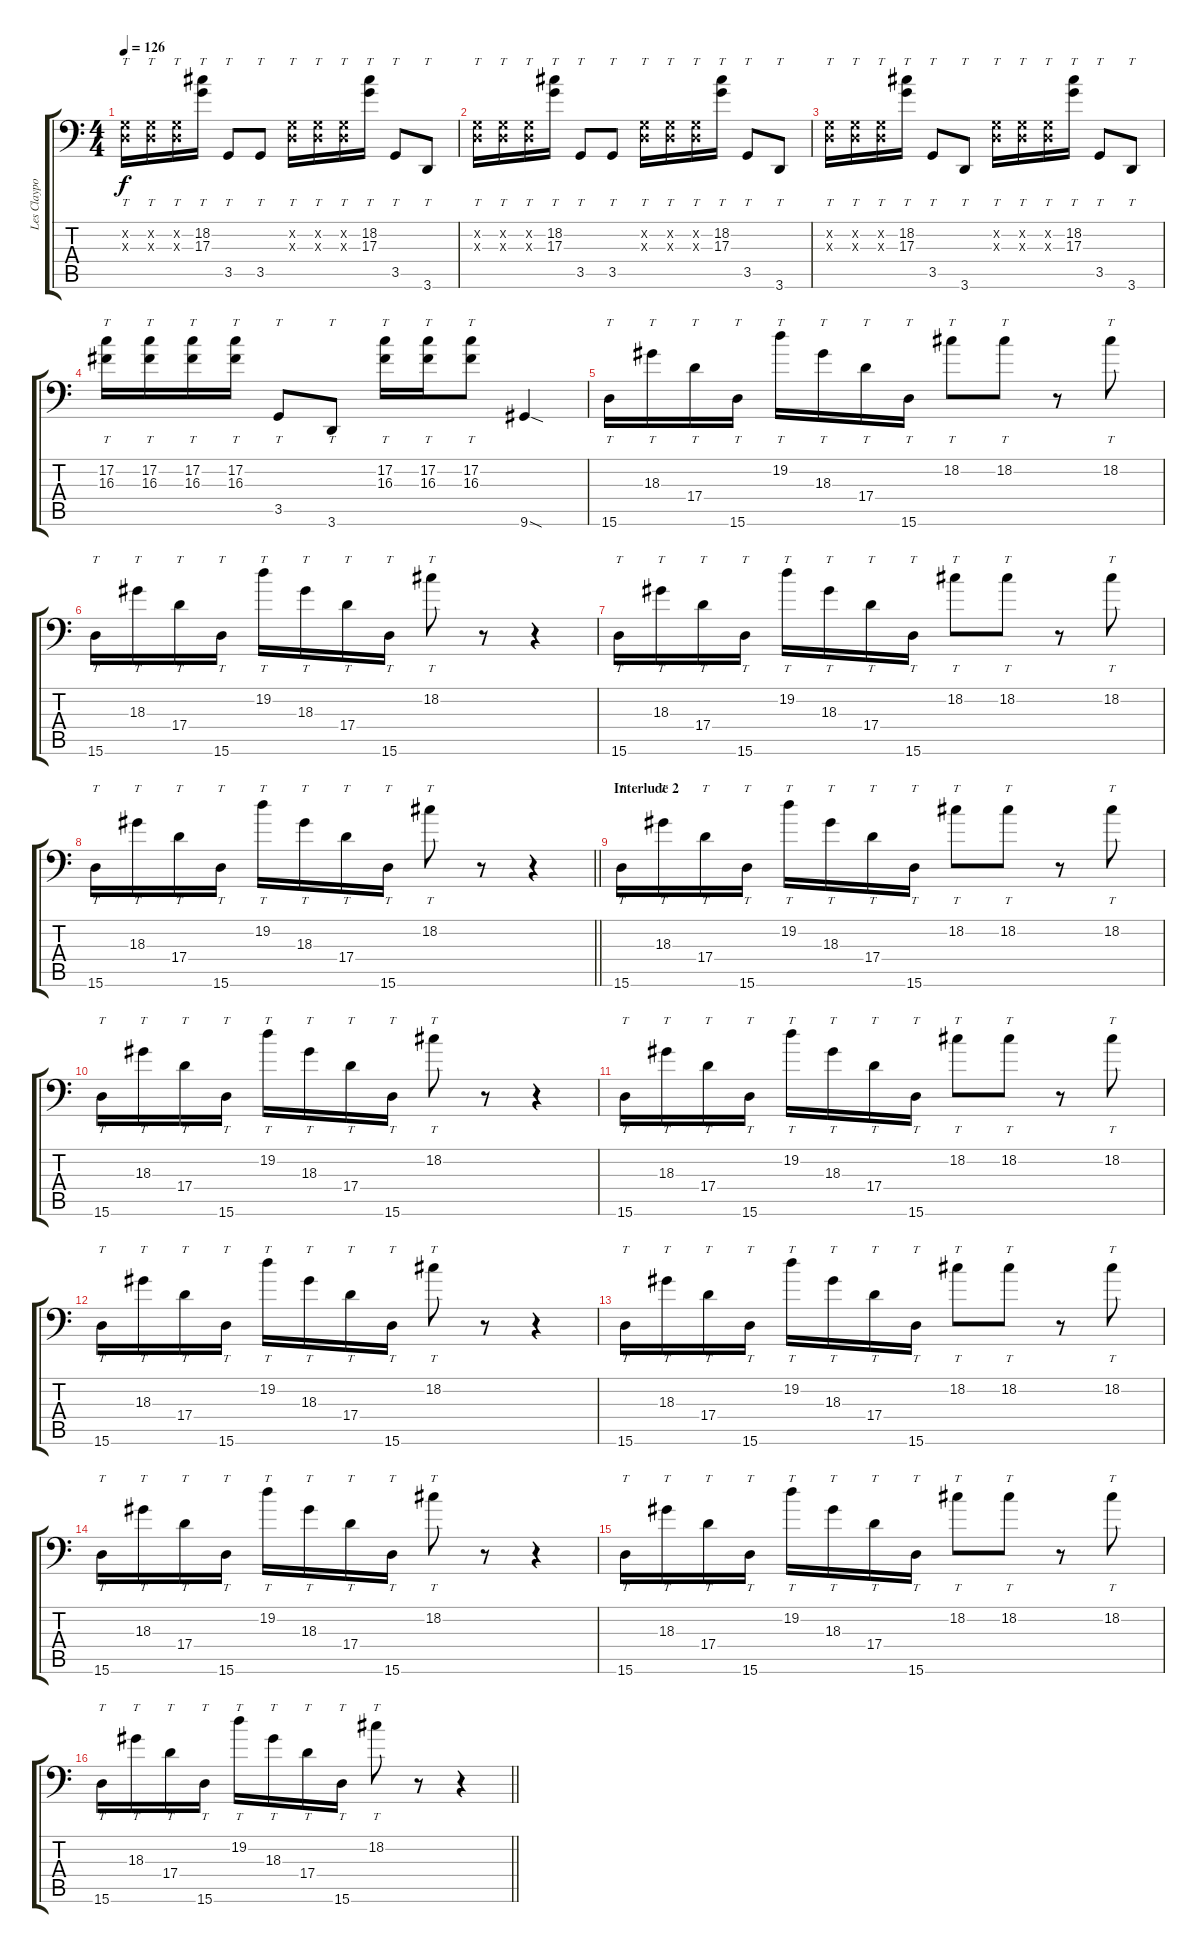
\track ("Les Claypool | Bass" "Les Claypo") {instrument slapbass1}
\staff {score tabs}
\tuning (C3 G2 D2 A1 E1 B0) {hide}
\ts (4 4)
\tempo 126
\clef f4
\ks c
(0.2{x} 0.3{x}).16{tt dy f} (0.2{x} 0.3{x}).16{tt} (0.2{x} 0.3{x}).16{tt} (18.2 17.3).16{tt} 3.5.8{tt} 3.5.8{tt} (0.2{x} 0.3{x}).16{tt} (0.2{x} 0.3{x}).16{tt} (0.2{x} 0.3{x}).16{tt} (18.2 17.3).16{tt} 3.5.8{tt} 3.6.8{tt} |
(0.2{x} 0.3{x}).16{tt} (0.2{x} 0.3{x}).16{tt} (0.2{x} 0.3{x}).16{tt} (18.2 17.3).16{tt} 3.5.8{tt} 3.5.8{tt} (0.2{x} 0.3{x}).16{tt} (0.2{x} 0.3{x}).16{tt} (0.2{x} 0.3{x}).16{tt} (18.2 17.3).16{tt} 3.5.8{tt} 3.6.8{tt} |
(0.2{x} 0.3{x}).16{tt} (0.2{x} 0.3{x}).16{tt} (0.2{x} 0.3{x}).16{tt} (18.2 17.3).16{tt} 3.5.8{tt} 3.6.8{tt} (0.2{x} 0.3{x}).16{tt} (0.2{x} 0.3{x}).16{tt} (0.2{x} 0.3{x}).16{tt} (18.2 17.3).16{tt} 3.5.8{tt} 3.6.8{tt} |
(17.2 16.3).16{tt} (17.2 16.3).16{tt} (17.2 16.3).16{tt} (17.2 16.3).16{tt} 3.5.8{tt} 3.6.8{tt} (17.2 16.3).16{tt} (17.2 16.3).16{tt} (17.2 16.3).8{tt} 9.6{sod}.4 |
15.6.16{tt} 18.3.16{tt} 17.4.16{tt} 15.6.16{tt} 19.2.16{tt} 18.3.16{tt} 17.4.16{tt} 15.6.16{tt} 18.2.8{tt} 18.2.8{tt} r.8 18.2.8{tt} |
15.6.16{tt} 18.3.16{tt} 17.4.16{tt} 15.6.16{tt} 19.2.16{tt} 18.3.16{tt} 17.4.16{tt} 15.6.16{tt} 18.2.8{tt} r.8 r.4 |
15.6.16{tt} 18.3.16{tt} 17.4.16{tt} 15.6.16{tt} 19.2.16{tt} 18.3.16{tt} 17.4.16{tt} 15.6.16{tt} 18.2.8{tt} 18.2.8{tt} r.8 18.2.8{tt} |
\barLineRight lightlight
15.6.16{tt} 18.3.16{tt} 17.4.16{tt} 15.6.16{tt} 19.2.16{tt} 18.3.16{tt} 17.4.16{tt} 15.6.16{tt} 18.2.8{tt} r.8 r.4 |
\section ("" "Interlude 2")
15.6.16{tt} 18.3.16{tt} 17.4.16{tt} 15.6.16{tt} 19.2.16{tt} 18.3.16{tt} 17.4.16{tt} 15.6.16{tt} 18.2.8{tt} 18.2.8{tt} r.8 18.2.8{tt} |
15.6.16{tt} 18.3.16{tt} 17.4.16{tt} 15.6.16{tt} 19.2.16{tt} 18.3.16{tt} 17.4.16{tt} 15.6.16{tt} 18.2.8{tt} r.8 r.4 |
15.6.16{tt} 18.3.16{tt} 17.4.16{tt} 15.6.16{tt} 19.2.16{tt} 18.3.16{tt} 17.4.16{tt} 15.6.16{tt} 18.2.8{tt} 18.2.8{tt} r.8 18.2.8{tt} |
15.6.16{tt} 18.3.16{tt} 17.4.16{tt} 15.6.16{tt} 19.2.16{tt} 18.3.16{tt} 17.4.16{tt} 15.6.16{tt} 18.2.8{tt} r.8 r.4 |
15.6.16{tt} 18.3.16{tt} 17.4.16{tt} 15.6.16{tt} 19.2.16{tt} 18.3.16{tt} 17.4.16{tt} 15.6.16{tt} 18.2.8{tt} 18.2.8{tt} r.8 18.2.8{tt} |
15.6.16{tt} 18.3.16{tt} 17.4.16{tt} 15.6.16{tt} 19.2.16{tt} 18.3.16{tt} 17.4.16{tt} 15.6.16{tt} 18.2.8{tt} r.8 r.4 |
15.6.16{tt} 18.3.16{tt} 17.4.16{tt} 15.6.16{tt} 19.2.16{tt} 18.3.16{tt} 17.4.16{tt} 15.6.16{tt} 18.2.8{tt} 18.2.8{tt} r.8 18.2.8{tt} |
\barLineRight lightlight
15.6.16{tt} 18.3.16{tt} 17.4.16{tt} 15.6.16{tt} 19.2.16{tt} 18.3.16{tt} 17.4.16{tt} 15.6.16{tt} 18.2.8{tt} r.8 r.4
